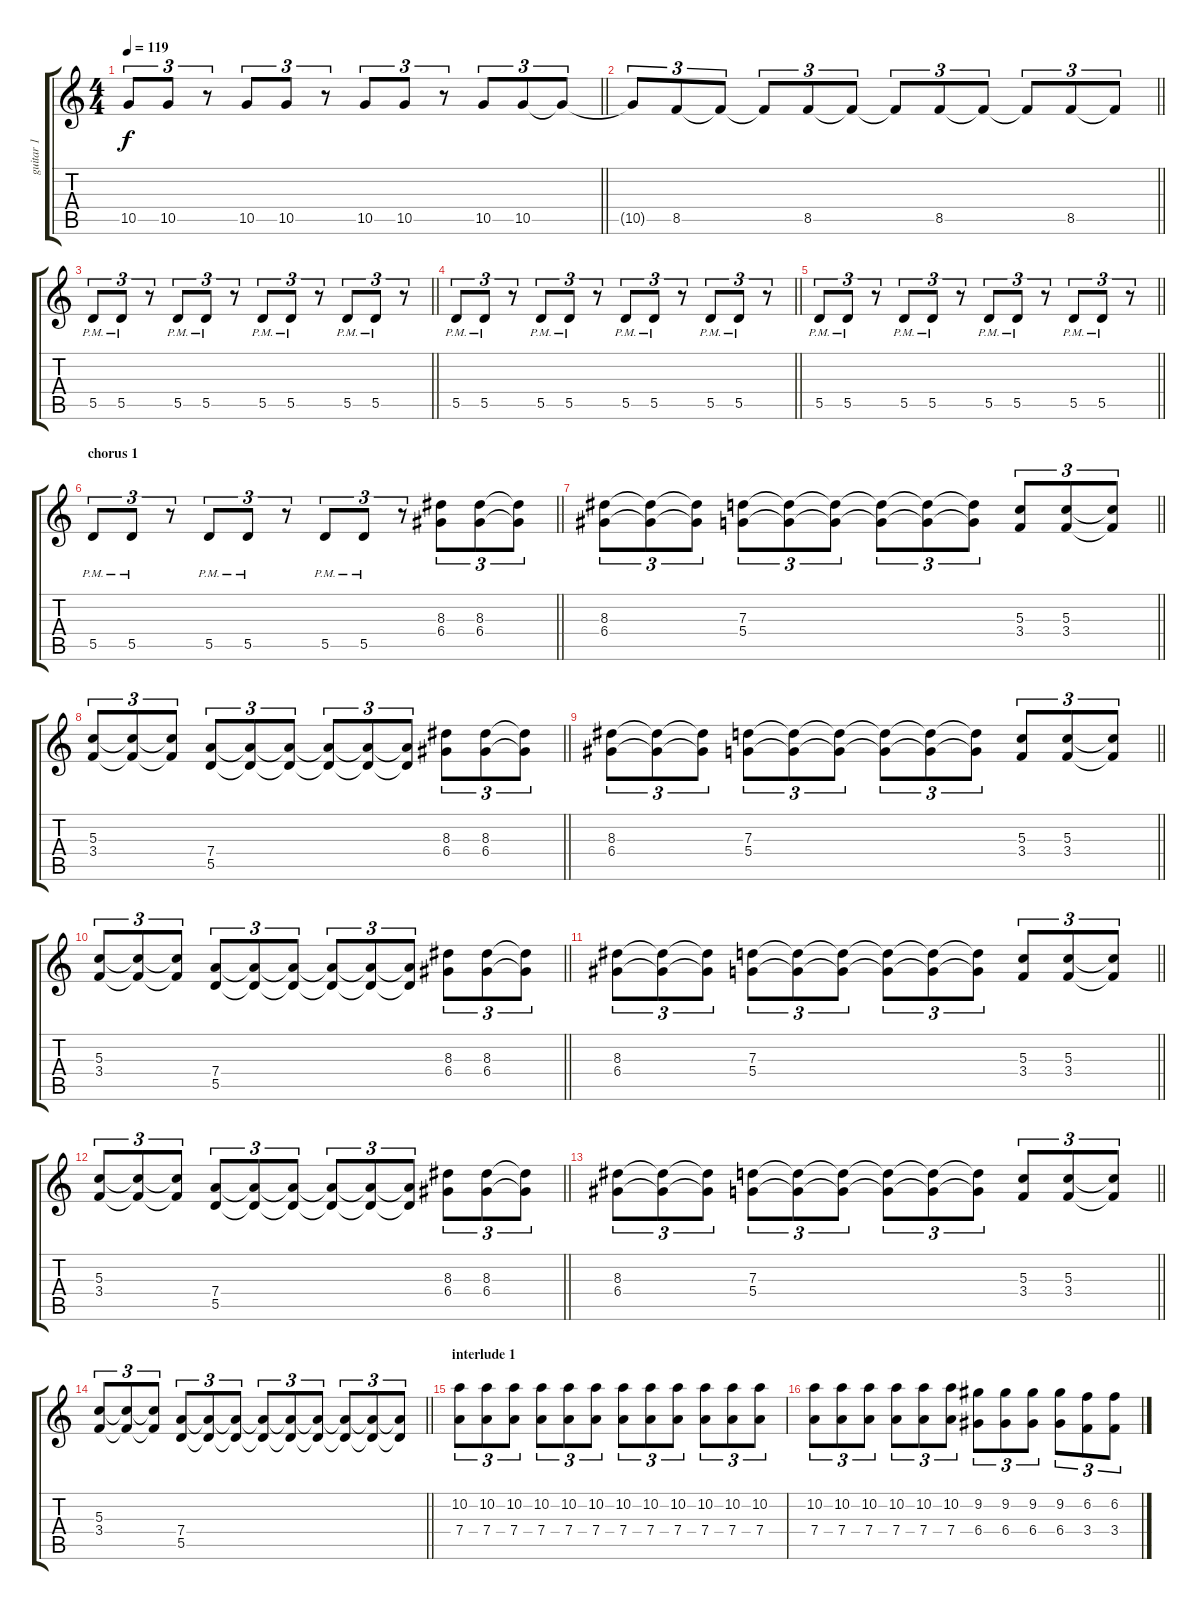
\track ("guitar 1" "guitar 1") {instrument overdrivenguitar}
\staff {score tabs}
\tuning (E4 B3 G3 D3 A2 E2) {hide}
\ts (4 4)
\tempo 119
\clef g2
\barLineRight lightlight
\ks c
10.5.8{tu (3 2) dy f} 10.5.8{tu (3 2)} r.8{tu (3 2)} 10.5.8{tu (3 2)} 10.5.8{tu (3 2)} r.8{tu (3 2)} 10.5.8{tu (3 2)} 10.5.8{tu (3 2)} r.8{tu (3 2)} 10.5.8{tu (3 2)} 10.5.8{tu (3 2)} 10.5{t}.8{tu (3 2)} |
\barLineRight lightlight
10.5{t}.8{tu (3 2)} 8.5.8{tu (3 2)} 8.5{t}.8{tu (3 2)} 8.5{t}.8{tu (3 2)} 8.5.8{tu (3 2)} 8.5{t}.8{tu (3 2)} 8.5{t}.8{tu (3 2)} 8.5.8{tu (3 2)} 8.5{t}.8{tu (3 2)} 8.5{t}.8{tu (3 2)} 8.5.8{tu (3 2)} 8.5{t}.8{tu (3 2)} |
\barLineRight lightlight
5.5{pm}.8{tu (3 2)} 5.5{pm}.8{tu (3 2)} r.8{tu (3 2)} 5.5{pm}.8{tu (3 2)} 5.5{pm}.8{tu (3 2)} r.8{tu (3 2)} 5.5{pm}.8{tu (3 2)} 5.5{pm}.8{tu (3 2)} r.8{tu (3 2)} 5.5{pm}.8{tu (3 2)} 5.5{pm}.8{tu (3 2)} r.8{tu (3 2)} |
\barLineRight lightlight
5.5{pm}.8{tu (3 2)} 5.5{pm}.8{tu (3 2)} r.8{tu (3 2)} 5.5{pm}.8{tu (3 2)} 5.5{pm}.8{tu (3 2)} r.8{tu (3 2)} 5.5{pm}.8{tu (3 2)} 5.5{pm}.8{tu (3 2)} r.8{tu (3 2)} 5.5{pm}.8{tu (3 2)} 5.5{pm}.8{tu (3 2)} r.8{tu (3 2)} |
\barLineRight lightlight
5.5{pm}.8{tu (3 2)} 5.5{pm}.8{tu (3 2)} r.8{tu (3 2)} 5.5{pm}.8{tu (3 2)} 5.5{pm}.8{tu (3 2)} r.8{tu (3 2)} 5.5{pm}.8{tu (3 2)} 5.5{pm}.8{tu (3 2)} r.8{tu (3 2)} 5.5{pm}.8{tu (3 2)} 5.5{pm}.8{tu (3 2)} r.8{tu (3 2)} |
\section ("" "chorus 1")
\barLineRight lightlight
5.5{pm}.8{tu (3 2)} 5.5{pm}.8{tu (3 2)} r.8{tu (3 2)} 5.5{pm}.8{tu (3 2)} 5.5{pm}.8{tu (3 2)} r.8{tu (3 2)} 5.5{pm}.8{tu (3 2)} 5.5{pm}.8{tu (3 2)} r.8{tu (3 2)} (8.3 6.4).8{tu (3 2)} (8.3 6.4).8{tu (3 2)} (8.3{t} 6.4{t}).8{tu (3 2)} |
\barLineRight lightlight
(8.3 6.4).8{tu (3 2)} (8.3{t} 6.4{t}).8{tu (3 2)} (8.3{t} 6.4{t}).8{tu (3 2)} (7.3 5.4).8{tu (3 2)} (7.3{t} 5.4{t}).8{tu (3 2)} (7.3{t} 5.4{t}).8{tu (3 2)} (7.3{t} 5.4{t}).8{tu (3 2)} (7.3{t} 5.4{t}).8{tu (3 2)} (7.3{t} 5.4{t}).8{tu (3 2)} (5.3 3.4).8{tu (3 2)} (5.3 3.4).8{tu (3 2)} (5.3{t} 3.4{t}).8{tu (3 2)} |
\barLineRight lightlight
(5.3 3.4).8{tu (3 2)} (5.3{t} 3.4{t}).8{tu (3 2)} (5.3{t} 3.4{t}).8{tu (3 2)} (7.4 5.5).8{tu (3 2)} (7.4{t} 5.5{t}).8{tu (3 2)} (7.4{t} 5.5{t}).8{tu (3 2)} (7.4{t} 5.5{t}).8{tu (3 2)} (7.4{t} 5.5{t}).8{tu (3 2)} (7.4{t} 5.5{t}).8{tu (3 2)} (8.3 6.4).8{tu (3 2)} (8.3 6.4).8{tu (3 2)} (8.3{t} 6.4{t}).8{tu (3 2)} |
\barLineRight lightlight
(8.3 6.4).8{tu (3 2)} (8.3{t} 6.4{t}).8{tu (3 2)} (8.3{t} 6.4{t}).8{tu (3 2)} (7.3 5.4).8{tu (3 2)} (7.3{t} 5.4{t}).8{tu (3 2)} (7.3{t} 5.4{t}).8{tu (3 2)} (7.3{t} 5.4{t}).8{tu (3 2)} (7.3{t} 5.4{t}).8{tu (3 2)} (7.3{t} 5.4{t}).8{tu (3 2)} (5.3 3.4).8{tu (3 2)} (5.3 3.4).8{tu (3 2)} (5.3{t} 3.4{t}).8{tu (3 2)} |
\barLineRight lightlight
(5.3 3.4).8{tu (3 2)} (5.3{t} 3.4{t}).8{tu (3 2)} (5.3{t} 3.4{t}).8{tu (3 2)} (7.4 5.5).8{tu (3 2)} (7.4{t} 5.5{t}).8{tu (3 2)} (7.4{t} 5.5{t}).8{tu (3 2)} (7.4{t} 5.5{t}).8{tu (3 2)} (7.4{t} 5.5{t}).8{tu (3 2)} (7.4{t} 5.5{t}).8{tu (3 2)} (8.3 6.4).8{tu (3 2)} (8.3 6.4).8{tu (3 2)} (8.3{t} 6.4{t}).8{tu (3 2)} |
\barLineRight lightlight
(8.3 6.4).8{tu (3 2)} (8.3{t} 6.4{t}).8{tu (3 2)} (8.3{t} 6.4{t}).8{tu (3 2)} (7.3 5.4).8{tu (3 2)} (7.3{t} 5.4{t}).8{tu (3 2)} (7.3{t} 5.4{t}).8{tu (3 2)} (7.3{t} 5.4{t}).8{tu (3 2)} (7.3{t} 5.4{t}).8{tu (3 2)} (7.3{t} 5.4{t}).8{tu (3 2)} (5.3 3.4).8{tu (3 2)} (5.3 3.4).8{tu (3 2)} (5.3{t} 3.4{t}).8{tu (3 2)} |
\barLineRight lightlight
(5.3 3.4).8{tu (3 2)} (5.3{t} 3.4{t}).8{tu (3 2)} (5.3{t} 3.4{t}).8{tu (3 2)} (7.4 5.5).8{tu (3 2)} (7.4{t} 5.5{t}).8{tu (3 2)} (7.4{t} 5.5{t}).8{tu (3 2)} (7.4{t} 5.5{t}).8{tu (3 2)} (7.4{t} 5.5{t}).8{tu (3 2)} (7.4{t} 5.5{t}).8{tu (3 2)} (8.3 6.4).8{tu (3 2)} (8.3 6.4).8{tu (3 2)} (8.3{t} 6.4{t}).8{tu (3 2)} |
\barLineRight lightlight
(8.3 6.4).8{tu (3 2)} (8.3{t} 6.4{t}).8{tu (3 2)} (8.3{t} 6.4{t}).8{tu (3 2)} (7.3 5.4).8{tu (3 2)} (7.3{t} 5.4{t}).8{tu (3 2)} (7.3{t} 5.4{t}).8{tu (3 2)} (7.3{t} 5.4{t}).8{tu (3 2)} (7.3{t} 5.4{t}).8{tu (3 2)} (7.3{t} 5.4{t}).8{tu (3 2)} (5.3 3.4).8{tu (3 2)} (5.3 3.4).8{tu (3 2)} (5.3{t} 3.4{t}).8{tu (3 2)} |
\barLineRight lightlight
(5.3 3.4).8{tu (3 2)} (5.3{t} 3.4{t}).8{tu (3 2)} (5.3{t} 3.4{t}).8{tu (3 2)} (7.4 5.5).8{tu (3 2)} (7.4{t} 5.5{t}).8{tu (3 2)} (7.4{t} 5.5{t}).8{tu (3 2)} (7.4{t} 5.5{t}).8{tu (3 2)} (7.4{t} 5.5{t}).8{tu (3 2)} (7.4{t} 5.5{t}).8{tu (3 2)} (7.4{t} 5.5{t}).8{tu (3 2)} (7.4{t} 5.5{t}).8{tu (3 2)} (7.4{t} 5.5{t}).8{tu (3 2)} |
\section ("" "interlude 1")
(10.2 7.4).8{tu (3 2)} (10.2 7.4).8{tu (3 2)} (10.2 7.4).8{tu (3 2)} (10.2 7.4).8{tu (3 2)} (10.2 7.4).8{tu (3 2)} (10.2 7.4).8{tu (3 2)} (10.2 7.4).8{tu (3 2)} (10.2 7.4).8{tu (3 2)} (10.2 7.4).8{tu (3 2)} (10.2 7.4).8{tu (3 2)} (10.2 7.4).8{tu (3 2)} (10.2 7.4).8{tu (3 2)} |
(10.2 7.4).8{tu (3 2)} (10.2 7.4).8{tu (3 2)} (10.2 7.4).8{tu (3 2)} (10.2 7.4).8{tu (3 2)} (10.2 7.4).8{tu (3 2)} (10.2 7.4).8{tu (3 2)} (9.2 6.4).8{tu (3 2)} (9.2 6.4).8{tu (3 2)} (9.2 6.4).8{tu (3 2)} (9.2 6.4).8{tu (3 2)} (6.2 3.4).8{tu (3 2)} (6.2 3.4).8{tu (3 2)}
